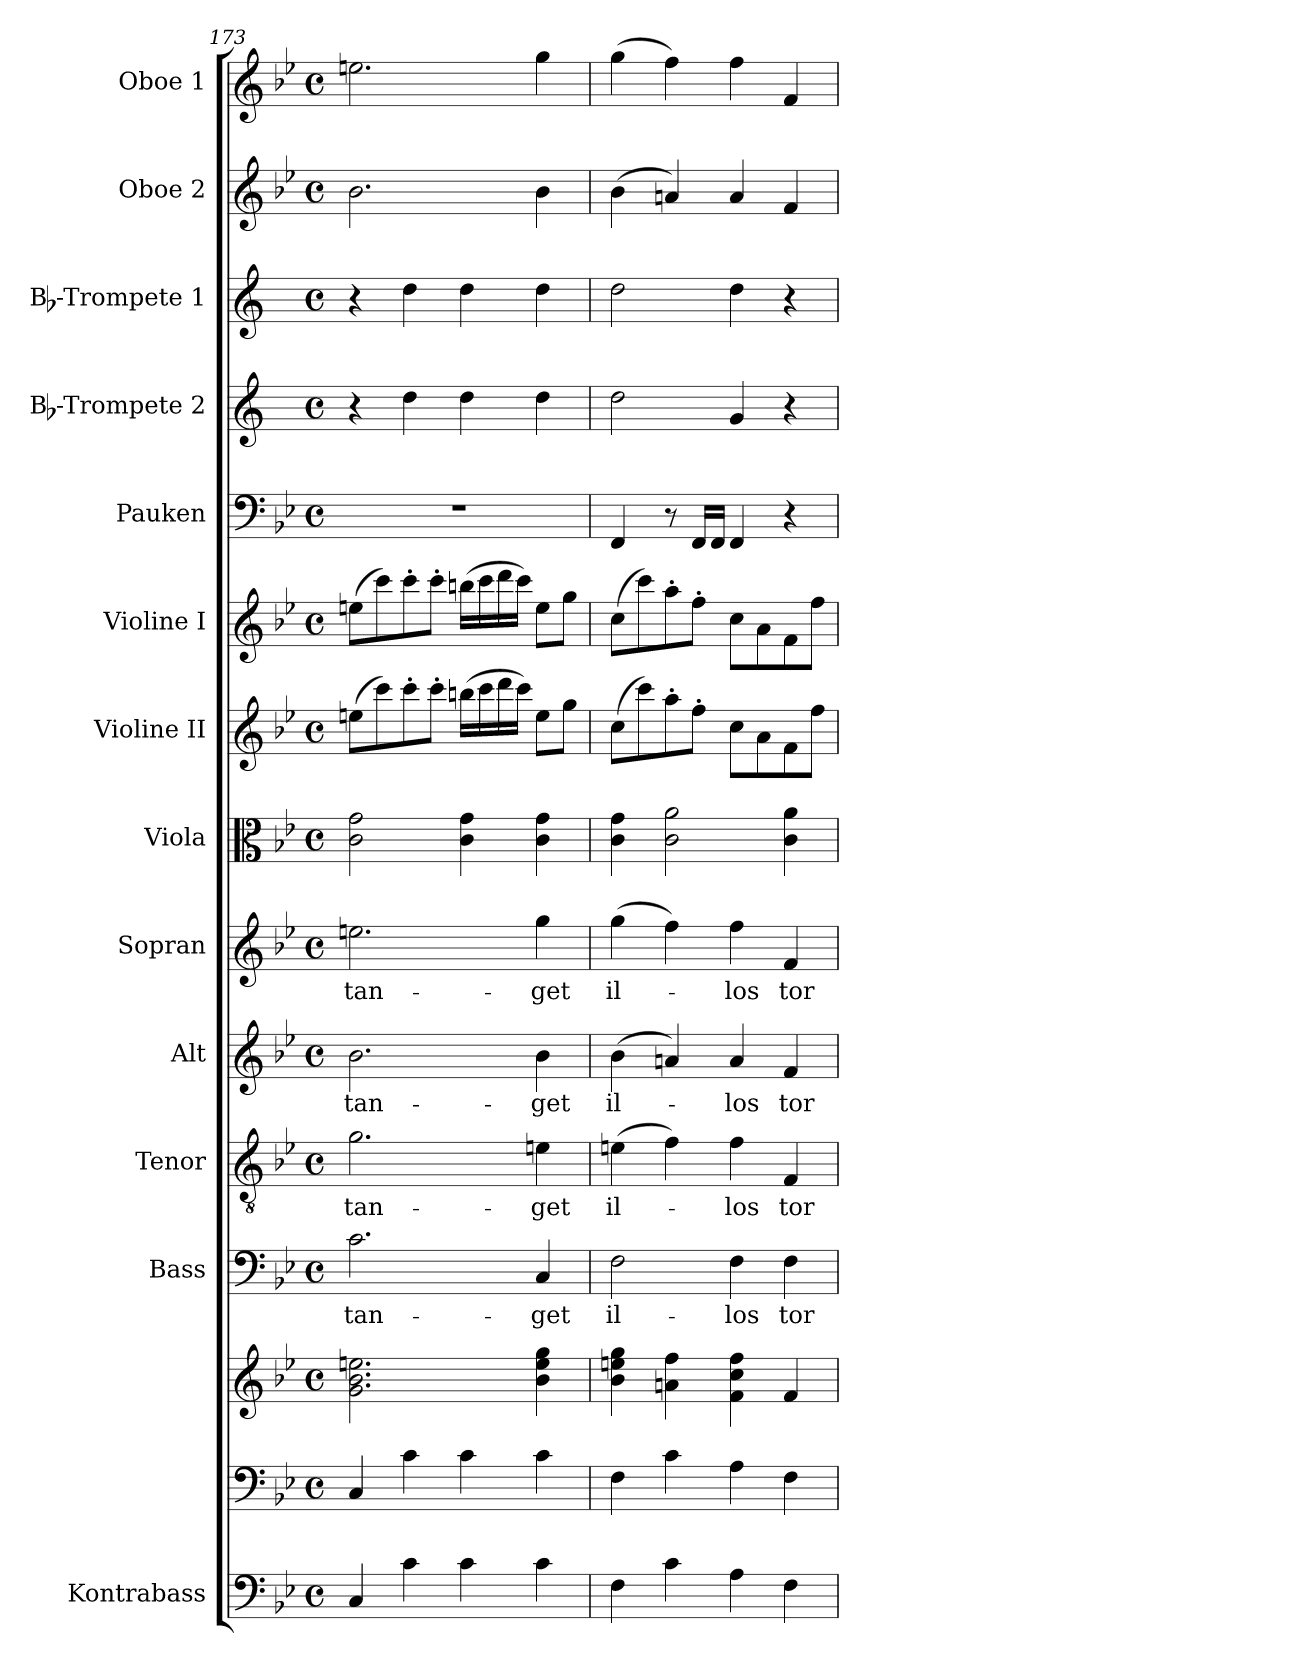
**kern	**kern	**kern	**kern	**text	**kern	**text	**kern	**text	**kern	**text	**kern	**kern	**kern	**kern	**kern	**kern	**kern	**kern
*part14	*part13	*part13	*part12	*part12	*part11	*part11	*part10	*part10	*part9	*part9	*part8	*part7	*part6	*part5	*part4	*part3	*part2	*part1
*staff15	*staff14	*staff13	*staff12	*staff12	*staff11	*staff11	*staff10	*staff10	*staff9	*staff9	*staff8	*staff7	*staff6	*staff5	*staff4	*staff3	*staff2	*staff1
*I"Kontrabass	*	*	*I"Bass	*	*I"Tenor	*	*I"Alt	*	*I"Sopran	*	*I"Viola	*I"Violine II	*I"Violine I	*I"Pauken	*I"Bb-Trompete 2	*I"Bb-Trompete 1	*I"Oboe 2	*I"Oboe 1
*I'Kb.	*	*	*I'B.	*	*I'T.	*	*I'A.	*	*I'S.	*	*I'Vla.	*I'Vl. II	*I'Vl. I	*I'Pk.	*I'Bb Trp. 2	*I'Bb Trp. 1	*I'Ob. 2	*I'Ob. 1
*clefF4	*clefF4	*clefG2	*clefF4	*	*clefGv2	*	*clefG2	*	*clefG2	*	*clefC3	*clefG2	*clefG2	*clefF4	*clefG2	*clefG2	*clefG2	*clefG2
*ITrd7c12	*	*	*	*	*	*	*	*	*	*	*	*	*	*	*ITrd1c2	*ITrd1c2	*	*
*k[b-e-]	*k[b-e-]	*k[b-e-]	*k[b-e-]	*	*k[b-e-]	*	*k[b-e-]	*	*k[b-e-]	*	*k[b-e-]	*k[b-e-]	*k[b-e-]	*k[b-e-]	*k[b-e-]	*k[b-e-]	*k[b-e-]	*k[b-e-]
*B-:	*B-:	*B-:	*B-:	*	*B-:	*	*B-:	*	*B-:	*	*B-:	*B-:	*B-:	*B-:	*B-:	*B-:	*B-:	*B-:
*M4/4	*M4/4	*M4/4	*M4/4	*	*M4/4	*	*M4/4	*	*M4/4	*	*M4/4	*M4/4	*M4/4	*M4/4	*M4/4	*M4/4	*M4/4	*M4/4
*met(c)	*met(c)	*met(c)	*met(c)	*	*met(c)	*	*met(c)	*	*met(c)	*	*met(c)	*met(c)	*met(c)	*met(c)	*met(c)	*met(c)	*met(c)	*met(c)
=173	=173	=173	=173	=173	=173	=173	=173	=173	=173	=173	=173	=173	=173	=173	=173	=173	=173	=173
!	!	!	!	!LO:LY:b	!	!LO:LY:b	!	!LO:LY:b	!	!LO:LY:b	!	!	!	!	!	!	!	!
4CC/	4C/	2.g\ 2.b-\ 2.een\	2.c\	tan-	2.g\	tan-	2.b-\	tan-	2.een\	tan-	2c\ 2g\	(>8een\L	(>8een\L	1r	4r	4r	2.b-\	2.een\
.	.	.	.	.	.	.	.	.	.	.	.	8ccc\)	8ccc\)	.	.	.	.	.
4C\	4c\	.	.	.	.	.	.	.	.	.	.	8ccc'>\	8ccc'>\	.	4cc\	4cc\	.	.
.	.	.	.	.	.	.	.	.	.	.	.	8ccc'>\J	8ccc'>\J	.	.	.	.	.
4C\	4c\	.	.	.	.	.	.	.	.	.	4c\ 4g\	(>16bbn\LL	(>16bbn\LL	.	4cc\	4cc\	.	.
.	.	.	.	.	.	.	.	.	.	.	.	16ccc\	16ccc\	.	.	.	.	.
.	.	.	.	.	.	.	.	.	.	.	.	16ddd\	16ddd\	.	.	.	.	.
.	.	.	.	.	.	.	.	.	.	.	.	16ccc\JJ)	16ccc\JJ)	.	.	.	.	.
!	!	!	!	!LO:LY:b	!	!LO:LY:b	!	!LO:LY:b	!	!LO:LY:b	!	!	!	!	!	!	!	!
4C\	4c\	4b-\ 4ee\ 4gg\	4C/	-get	4en\	-get	4b-\	-get	4gg\	-get	4c\ 4g\	8ee\L	8ee\L	.	4cc\	4cc\	4b-\	4gg\
.	.	.	.	.	.	.	.	.	.	.	.	8gg\J	8gg\J	.	.	.	.	.
!!LO:PB:g=z
=174	=174	=174	=174	=174	=174	=174	=174	=174	=174	=174	=174	=174	=174	=174	=174	=174	=174	=174
!	!	!	!	!LO:LY:b	!	!LO:LY:b	!	!LO:LY:b	!	!LO:LY:b	!	!	!	!	!	!	!	!
4FF\	4F\	4b-\ 4een\ 4gg\	2F\	il-	(>4en\	il-	(>4b-\	il-	(>4gg\	il-	4c\ 4g\	(>8cc\L	(>8cc\L	4FF/	2cc\	2cc\	(>4b-\	(>4gg\
.	.	.	.	.	.	.	.	.	.	.	.	8ccc\)	8ccc\)	.	.	.	.	.
4C\	4c\	4an\ 4ff\	.	.	4f\)	.	4an/)	.	4ff\)	.	2c\ 2a\	8aa'>\	8aa'>\	8r	.	.	4an/)	4ff\)
.	.	.	.	.	.	.	.	.	.	.	.	8ff'>\J	8ff'>\J	16FF/LL	.	.	.	.
.	.	.	.	.	.	.	.	.	.	.	.	.	.	16FF/JJ	.	.	.	.
!	!	!	!	!LO:LY:b	!	!LO:LY:b	!	!LO:LY:b	!	!LO:LY:b	!	!	!	!	!	!	!	!
4AA\	4A\	4f\ 4cc\ 4ff\	4F\	-los	4f\	-los	4a/	-los	4ff\	-los	.	8cc\L	8cc\L	4FF/	4f/	4cc\	4a/	4ff\
.	.	.	.	.	.	.	.	.	.	.	.	8a\	8a\	.	.	.	.	.
!	!	!	!	!LO:LY:b	!	!LO:LY:b	!	!LO:LY:b	!	!LO:LY:b	!	!	!	!	!	!	!	!
4FF\	4F\	4f/	4F\	tor-	4F/	tor-	4f/	tor-	4f/	tor-	4c\ 4a\	8f\	8f\	4r	4r	4r	4f/	4f/
.	.	.	.	.	.	.	.	.	.	.	.	8ff\J	8ff\J	.	.	.	.	.
=	=	=	=	=	=	=	=	=	=	=	=	=	=	=	=	=	=	=
*-	*-	*-	*-	*-	*-	*-	*-	*-	*-	*-	*-	*-	*-	*-	*-	*-	*-	*-
